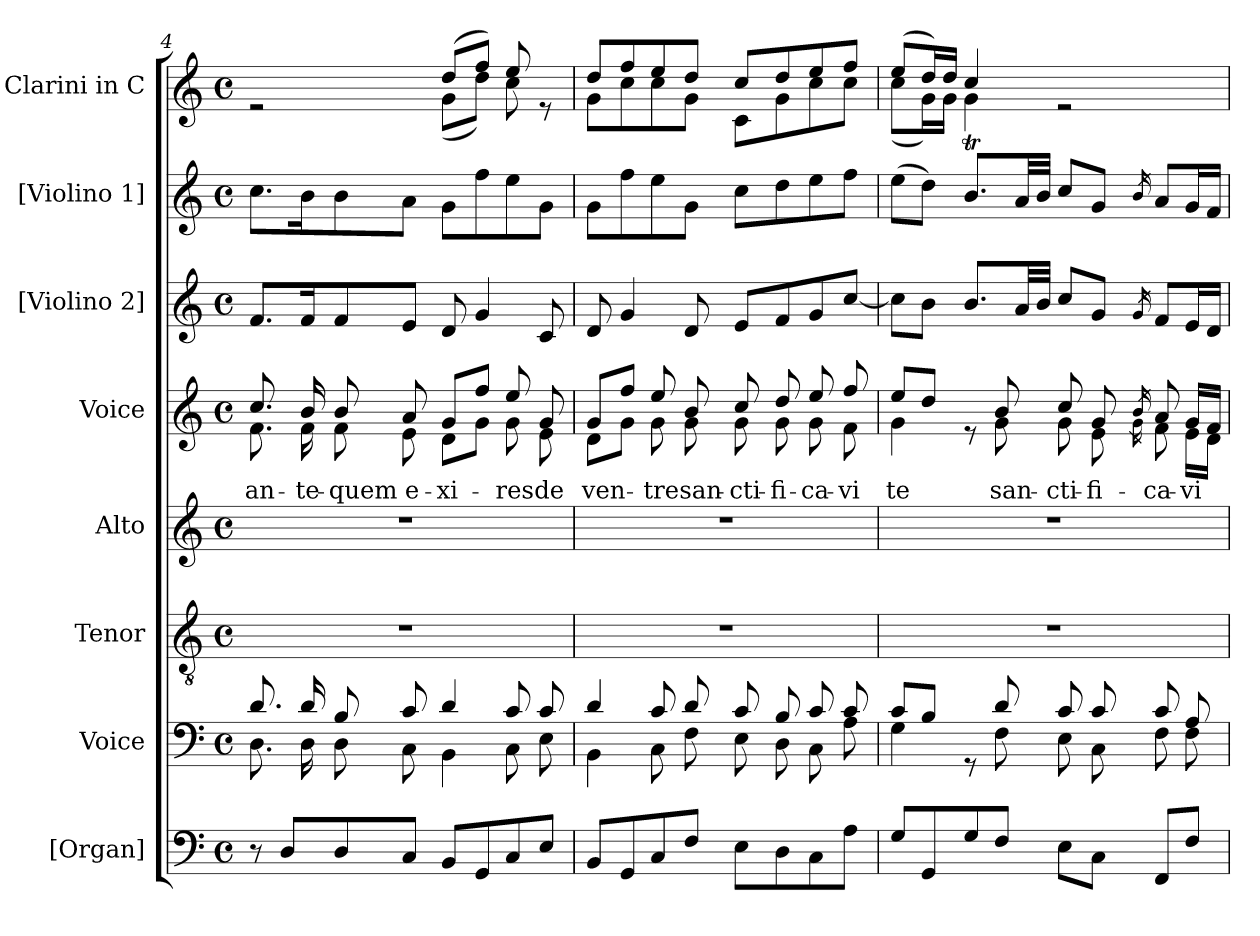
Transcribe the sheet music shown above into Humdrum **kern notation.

**kern	**kern	**kern	**kern	**kern	**text	**kern	**kern	**kern
*part8	*part7	*part6	*part5	*part4	*part4	*part3	*part2	*part1
*staff8	*staff7	*staff6	*staff5	*staff4	*staff4	*staff3	*staff2	*staff1
*I"[Organ]	*I"Voice	*I"Tenor	*I"Alto	*I"Voice	*	*I"[Violino 2]	*I"[Violino 1]	*I"Clarini in C
*	*	*	*I'A	*	*	*I'Vln	*I'Vln	*
!!LO:LB:g=z
*clefF4	*clefF4	*clefGv2	*clefG2	*clefG2	*	*clefG2	*clefG2	*clefG2
*k[]	*k[]	*k[]	*k[]	*k[]	*	*k[]	*k[]	*k[]
*M4/4	*M4/4	*M4/4	*M4/4	*M4/4	*	*M4/4	*M4/4	*M4/4
*met(c)	*met(c)	*met(c)	*met(c)	*met(c)	*	*met(c)	*met(c)	*met(c)
=4	=4	=4	=4	=4	=4	=4	=4	=4
*	*^	*	*	*^	*	*	*	*
!	!	!	!	!	!	!	!LO:LY:b	!	!	!
*	*	*	*	*	*	*	*	*	*	*^
8r	8.d/	8.D\	1r	1r	8.cc/	8.f\	an-	8.f/L	8.cc\L	2re	2ryy
8D/L	.	.	.	.	.	.	.	.	.	.	.
!	!	!	!	!	!	!	!LO:LY:b	!	!	!	!
.	16d/	16D\	.	.	16b/	16f\	-te-	16f/K	16b\K	.	.
!	!	!	!	!	!	!	!LO:LY:b	!	!	!	!
8D/	8B/	8D\	.	.	8b/	8f\	-quem	8f/	8b\	.	.
!	!	!	!	!	!	!	!LO:LY:b	!	!	!	!
8C/J	8c/	8C\	.	.	8a/	8e\	e-	8e/J	8a\J	.	.
!	!	!	!	!	!	!	!LO:LY:b	!	!	!	!
8BB/L	4d/	4BB\	.	.	8g/L	8d\L	-xi-	8d/	8g\L	(8dd/L	(8g\L
8GG/	.	.	.	.	8ff/J	8g\J	.	4g/	8ff\	8ff/J)	8dd\J)
!	!	!	!	!	!	!	!LO:LY:b	!	!	!	!
8C/	8c/	8C\	.	.	8ee/	8g\	-res	.	8ee\	8ee/	8cc\
!	!	!	!	!	!	!	!LO:LY:b	!	!	!	!
8E/J	8c/	8E\	.	.	8g/	8e\	de	8c/	8g\J	8re	8ryy
=5	=5	=5	=5	=5	=5	=5	=5	=5	=5	=5	=5
!	!	!	!	!	!	!	!LO:LY:b	!	!	!	!
8BB/L	4d/	4BB\	1r	1r	8g/L	8d\L	ven-	8d/	8g\L	8dd/L	8g\L
8GG/	.	.	.	.	8ff/J	8g\J	.	4g/	8ff\	8ff/	8cc\
!	!	!	!	!	!	!	!LO:LY:b	!	!	!	!
8C/	8c/	8C\	.	.	8ee/	8g\	-tre	.	8ee\	8ee/	8cc\
!	!	!	!	!	!	!	!LO:LY:b	!	!	!	!
8F/J	8d/	8F\	.	.	8b/	8g\	san-	8d/	8g\J	8dd/J	8g\J
!	!	!	!	!	!	!	!LO:LY:b	!	!	!	!
8E\L	8c/	8E\	.	.	8cc/	8g\	-cti-	8e/L	8cc\L	8cc/L	8c\L
!	!	!	!	!	!	!	!LO:LY:b	!	!	!	!
8D\	8B/	8D\	.	.	8dd/	8g\	-fi-	8f/	8dd\	8dd/	8g\
!	!	!	!	!	!	!	!LO:LY:b	!	!	!	!
8C\	8c/	8C\	.	.	8ee/	8g\	-ca-	8g/	8ee\	8ee/	8cc\
!	!	!	!	!	!	!	!LO:LY:b	!	!	!	!
8A\J	8c/	8A\	.	.	8ff/	8f\	-vi	[8cc/J	8ff\J	8ff/J	8cc\J
=6	=6	=6	=6	=6	=6	=6	=6	=6	=6	=6	=6
!	!	!	!	!	!	!	!LO:LY:b	!	!	!	!
8G/L	8c/L	4G\	1r	1r	8ee/L	4g\	te	8cc\L]	(8ee\L	(8ee/L	(8cc\L
8GG/	8B/J	.	.	.	8dd/J	.	.	8b\J	8dd\J)	16dd/L)	16g\L)
.	.	.	.	.	.	.	.	.	.	16dd/JJ	16g\JJ
8G/	8rGG	8ryy	.	.	8re	8ryy	.	8.b/L	8.bt/L	4cc/	4g\
!	!	!	!	!	!	!	!LO:LY:b	!	!	!	!
8F/J	8d/	8F\	.	.	8b/	8g\	san-	.	.	.	.
.	.	.	.	.	.	.	.	32a/LL	32a/LL	.	.
.	.	.	.	.	.	.	.	32b/JJJ	32b/JJJ	.	.
!	!	!	!	!	!	!	!LO:LY:b	!	!	!	!
8E\L	8c/	8E\	.	.	8cc/	8g\	-cti-	8cc/L	8cc/L	2re	2ryy
!	!	!	!	!	!	!	!LO:LY:b	!	!	!	!
8C\J	8c/	8C\	.	.	8g/	8e\	-fi-	8g/J	8g/J	.	.
.	.	.	.	.	16qb/	16qg\	.	16qg/	16qb/	.	.
!	!	!	!	!	!	!	!LO:LY:b	!	!	!	!
8FF/L	8c/	8F\	.	.	8a/	8f\	-ca-	8f/L	8a/L	.	.
!	!	!	!	!	!	!	!LO:LY:b	!	!	!	!
8F/J	8A/	8F\	.	.	16g/LL	16e\LL	-vi	16e/L	16g/L	.	.
.	.	.	.	.	16f/JJ	16d\JJ	.	16d/JJ	16f/JJ	.	.
*	*v	*v	*	*	*v	*v	*	*	*	*v	*v
=	=	=	=	=	=	=	=	=
*-	*-	*-	*-	*-	*-	*-	*-	*-
